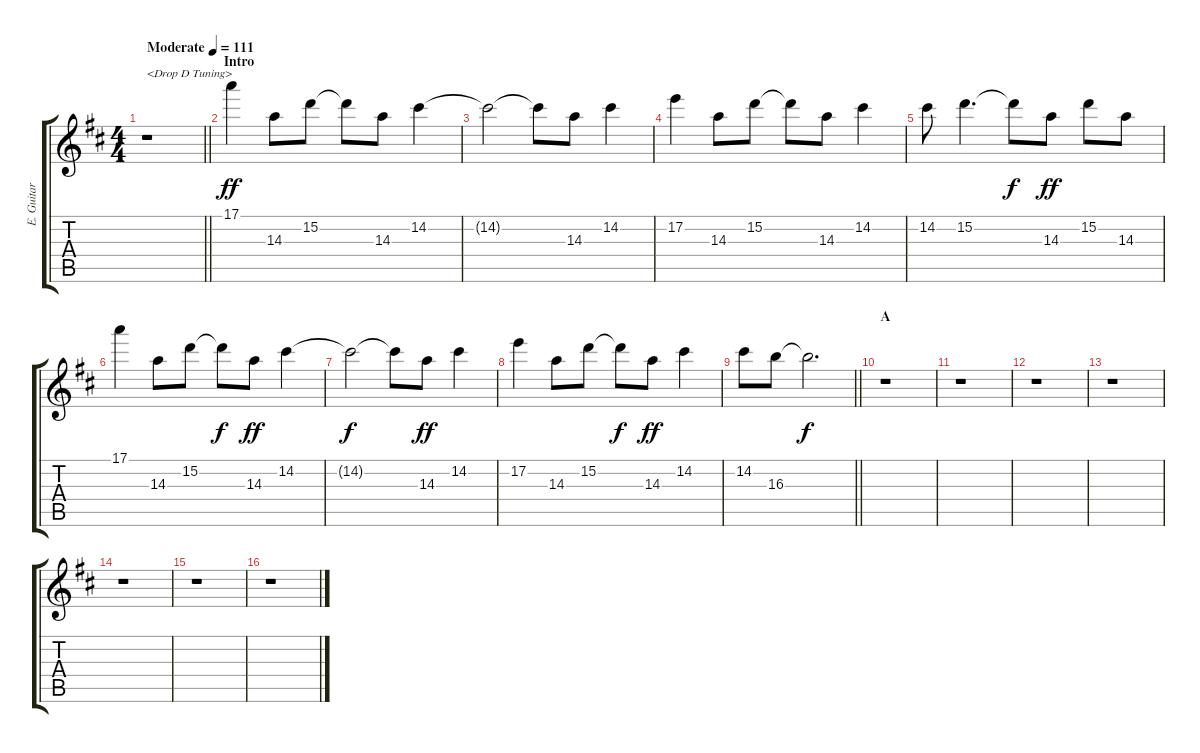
\track ("E. Guitar III" "E. Guitar ") {instrument overdrivenguitar}
\staff {score tabs}
\tuning (E4 B3 G3 D3 A2 D2) {hide}
\ts (4 4)
\tempo (111 "Moderate")
\clef g2
\barLineRight lightlight
\ks d
r.1{txt "<Drop D Tuning>" dy ff instrument overdrivenguitar} |
\section ("" "Intro")
17.1.4 14.3.8 15.2.8 15.2{t}.8 14.3.8 14.2.4 |
14.2{t}.2 14.2{t}.8 14.3.8 14.2.4 |
17.2.4 14.3.8 15.2.8 15.2{t}.8 14.3.8 14.2.4 |
14.2.8 15.2.4{d} 15.2{t}.8{dy f} 14.3.8{dy ff} 15.2.8 14.3.8 |
17.1.4 14.3.8 15.2.8 15.2{t}.8{dy f} 14.3.8{dy ff} 14.2.4 |
14.2{t}.2{dy f} 14.2{t}.8 14.3.8{dy ff} 14.2.4 |
17.2.4 14.3.8 15.2.8 15.2{t}.8{dy f} 14.3.8{dy ff} 14.2.4 |
\barLineRight lightlight
14.2.8 16.3.8 16.3{t}.2{d dy f} |
\section ("" "A")
r.1 |
r.1 |
r.1 |
r.1 |
r.1 |
r.1 |
r.1
